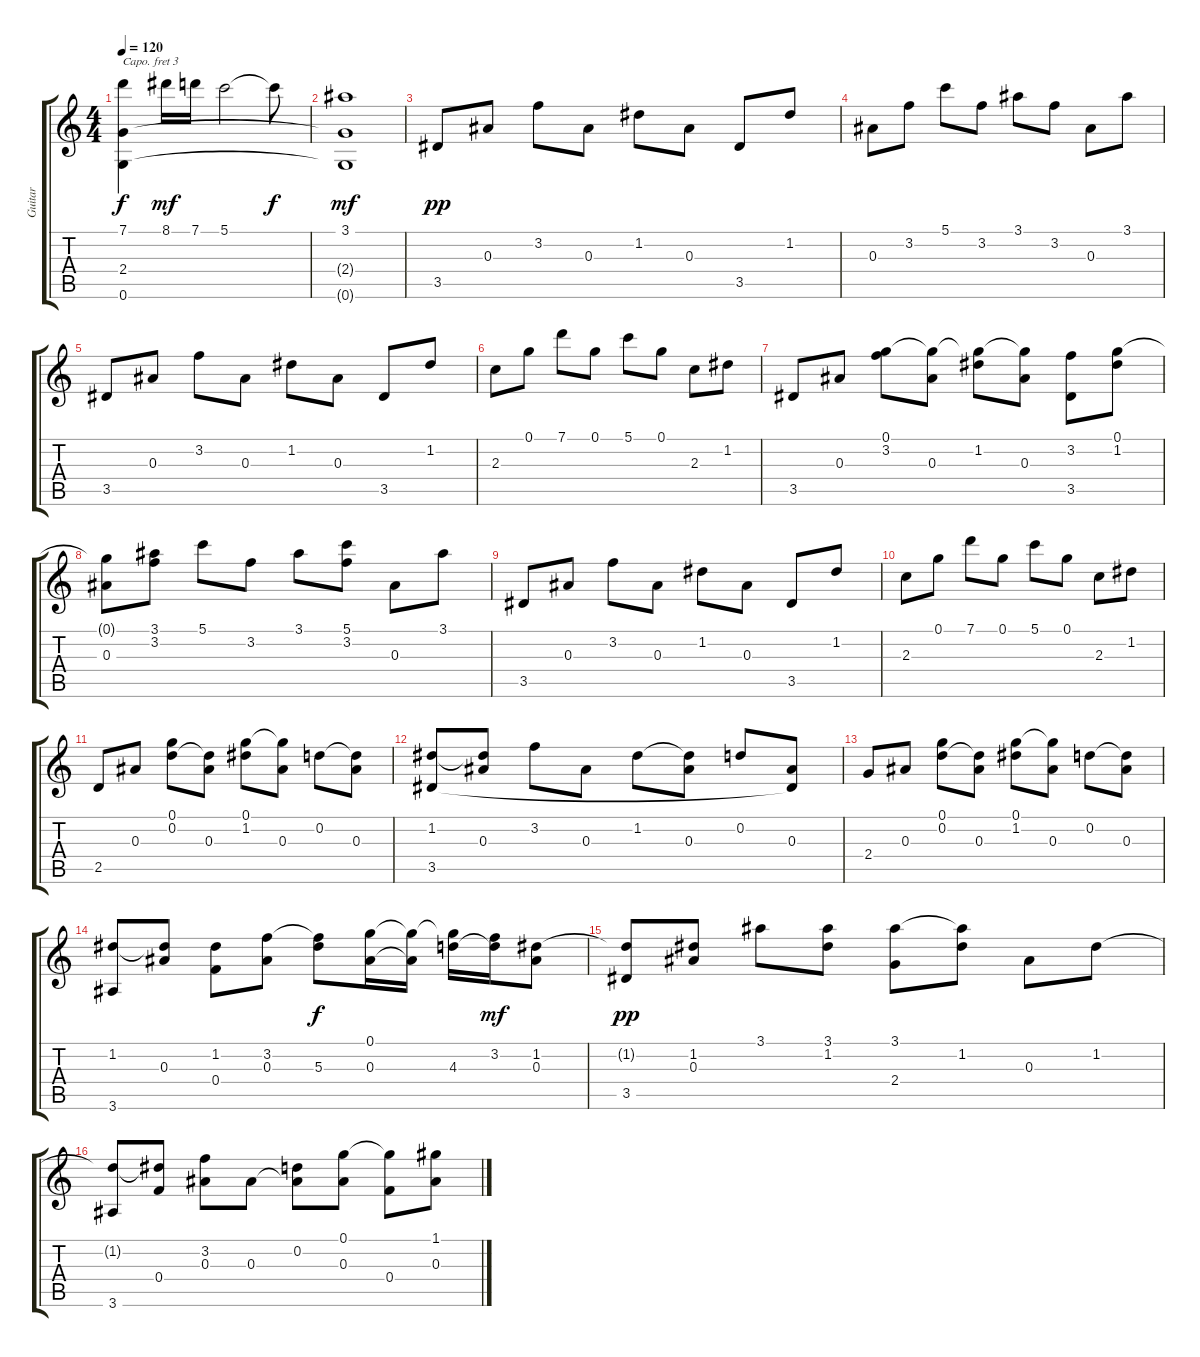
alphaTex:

\track ("Guitar" "Guitar") {instrument acousticguitarnylon}
\staff {score tabs}
\capo 3
\tuning (E4 B3 G3 D3 A2 E2) {hide}
\ts (4 4)
\tempo 120
\clef g2
\ks c
(7.1{t} 2.4{t} 0.6{t}).4{dy f} 8.1.16{dy mf} 7.1.16 5.1.2 5.1{t}.8{dy f} |
(3.1 2.4{t} 0.6{t}).1{dy mf} |
3.5.8{dy pp} 0.3.8 3.2.8 0.3.8 1.2.8 0.3.8 3.5.8 1.2.8 |
0.3.8 3.2.8 5.1.8 3.2.8 3.1.8 3.2.8 0.3.8 3.1.8 |
3.5.8 0.3.8 3.2.8 0.3.8 1.2.8 0.3.8 3.5.8 1.2.8 |
2.3.8 0.1.8 7.1.8 0.1.8 5.1.8 0.1.8 2.3.8 1.2.8 |
3.5.8 0.3.8 (0.1 3.2).8 (0.1{t} 0.3).8 (0.1{t} 1.2).8 (0.1{t} 0.3).8 (3.2 3.5).8 (0.1 1.2).8 |
(0.1{t} 0.3).8 (3.1 3.2).8 5.1.8 3.2.8 3.1.8 (5.1 3.2).8 0.3.8 3.1.8 |
3.5.8 0.3.8 3.2.8 0.3.8 1.2.8 0.3.8 3.5.8 1.2.8 |
2.3.8 0.1.8 7.1.8 0.1.8 5.1.8 0.1.8 2.3.8 1.2.8 |
2.5.8 0.3.8 (0.1 0.2).8 (0.2{t} 0.3).8 (0.1 1.2).8 (0.1{t} 0.3).8 0.2.8 (0.2{t} 0.3).8 |
(1.2 3.5).8 (1.2{t} 0.3).8 3.2.8 0.3.8 1.2.8 (1.2{t} 0.3).8 0.2.8 (0.3 3.5{t}).8 |
2.4.8 0.3.8 (0.1 0.2).8 (0.2{t} 0.3).8 (0.1 1.2).8 (0.1{t} 0.3).8 0.2.8 (0.2{t} 0.3).8 |
(1.2 3.6).8 (1.2{t} 0.3).8 (1.2 0.4).8 (3.2 0.3).8 (3.2{t} 5.3).8{dy f} (0.1 0.3).16 (0.1{t} 0.3{t}).16 (0.1{t} 4.3).16 (3.2 4.3{t}).16{dy mf} (1.2 0.3).8 |
(1.2{t} 3.5).8{dy pp} (1.2 0.3).8 3.1.8 (3.1 1.2).8 (3.1 2.4).8 (3.1{t} 1.2).8 0.3.8 1.2.8 |
(1.2{t} 3.6).8 (1.2{t} 0.4).8 (3.2 0.3).8 0.3.8 (0.2 0.3{t}).8 (0.1 0.3).8 (0.1{t} 0.4).8 (1.1 0.3).8
